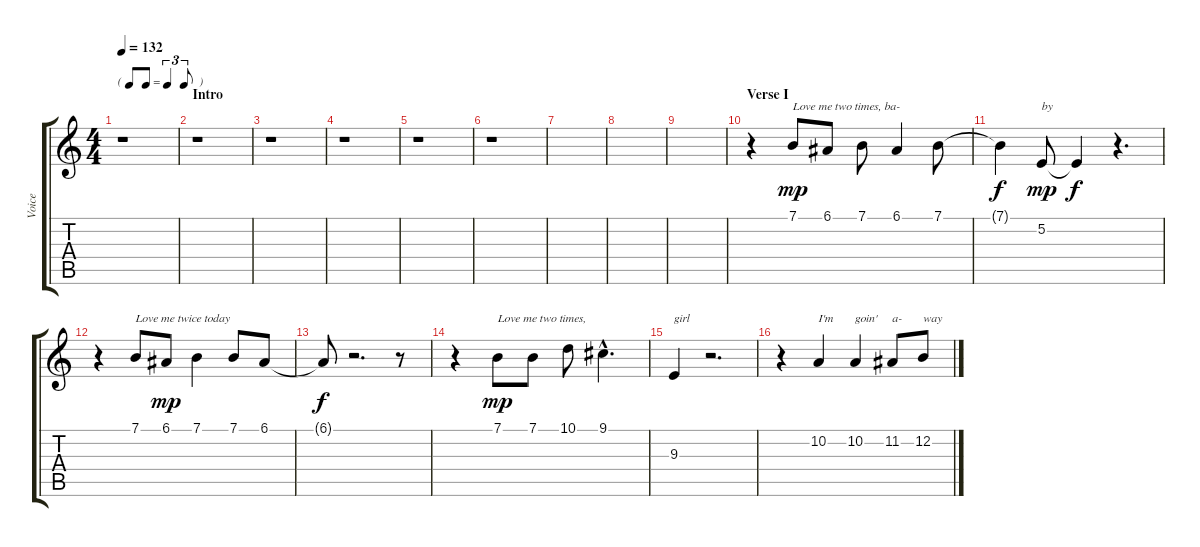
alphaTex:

\track ("Voice" "Voice") {instrument harmonica}
\staff {score tabs}
\tuning (E4 B3 G3 D3 A2 E2) {hide}
\ts (4 4)
\tf triplet8th
\tempo 132
\clef g2
\ks c
r.1{dy mp instrument harmonica} |
\section ("" "Intro")
r.1 |
r.1 |
r.1 |
r.1 |
r.1 |
|
|
|
\section ("" "Verse I")
r.4 7.1.8{txt "Love me two times, ba-"} 6.1.8 7.1.8 6.1.4 7.1.8 |
7.1{t}.4{dy f} 5.2.8{txt "by" dy mp} 5.2{t}.4{dy f} r.4{d} |
r.4 7.1.8{txt "Love me twice today"} 6.1.8{dy mp} 7.1.4 7.1.8 6.1.8 |
6.1{t}.8{dy f} r.2{d} r.8 |
r.4 7.1.8{txt "Love me two times," dy mp} 7.1.8 10.1.8 9.1{hac}.4{d} |
9.3.4{txt "girl"} r.2{d} |
r.4 10.2.4{txt "I'm"} 10.2.4{txt "goin'"} 11.2.8{txt "a-"} 12.2.8{txt "way"}
